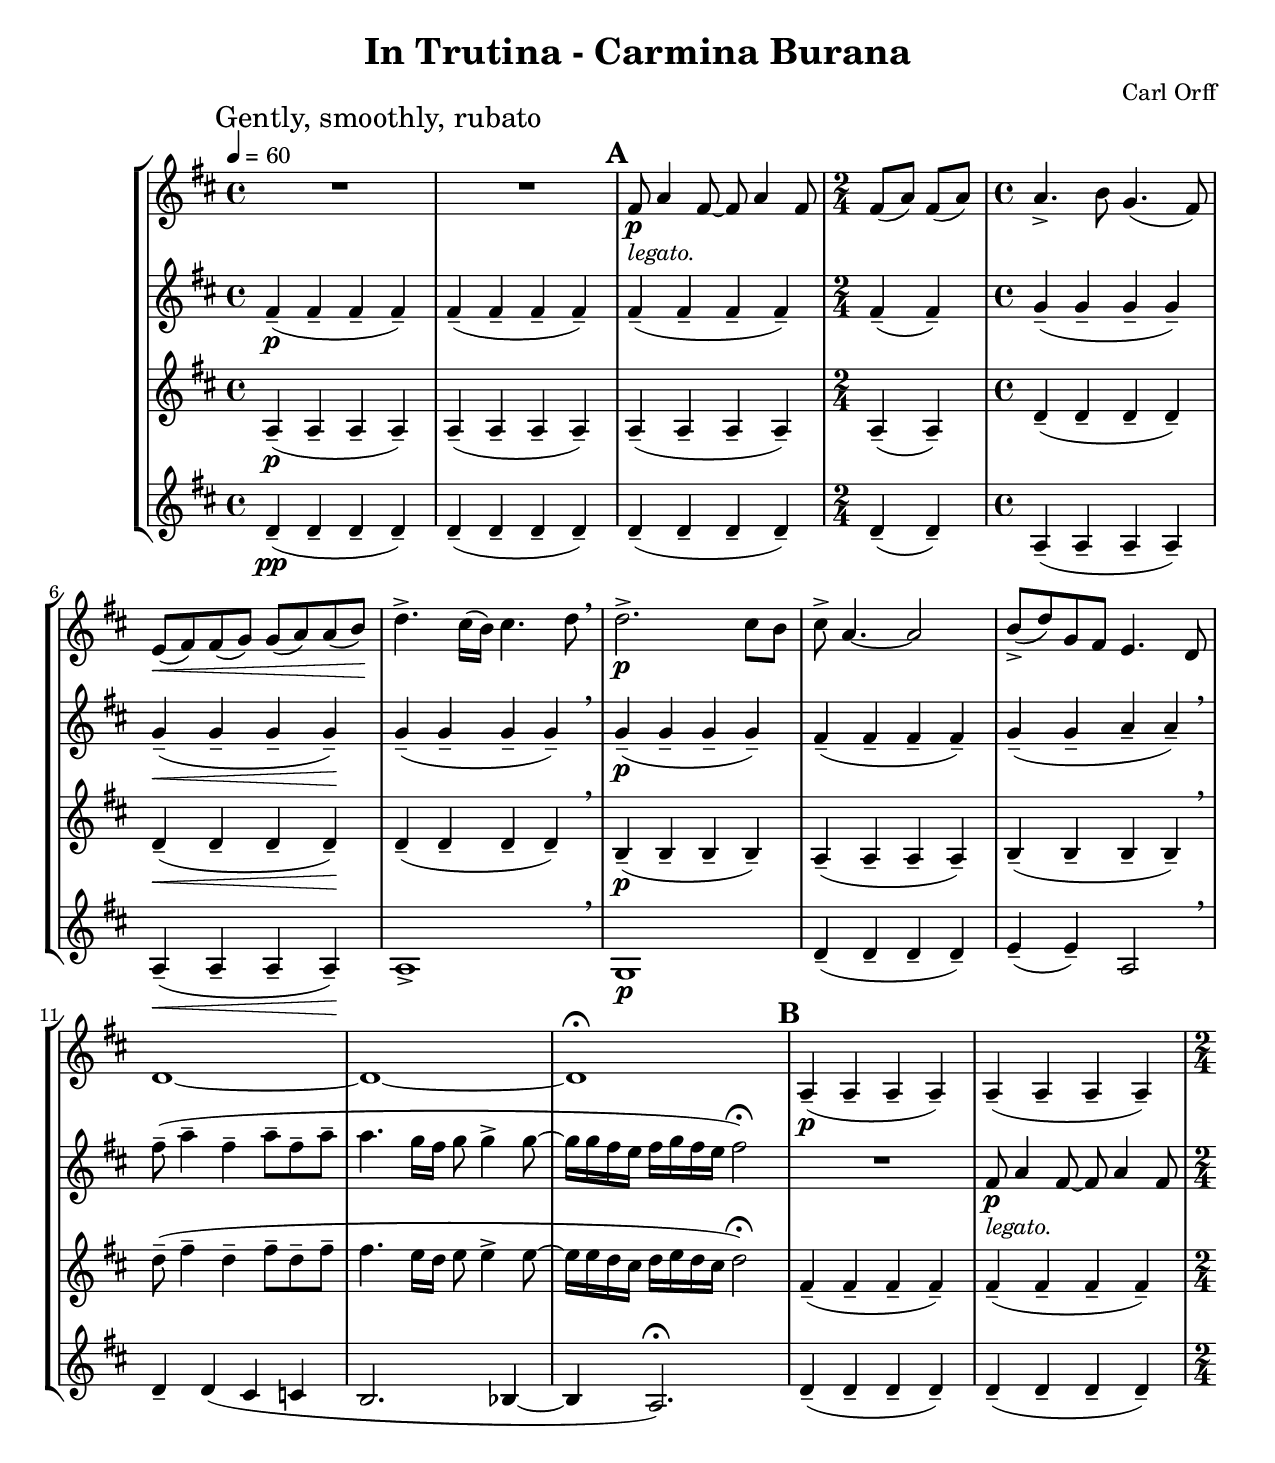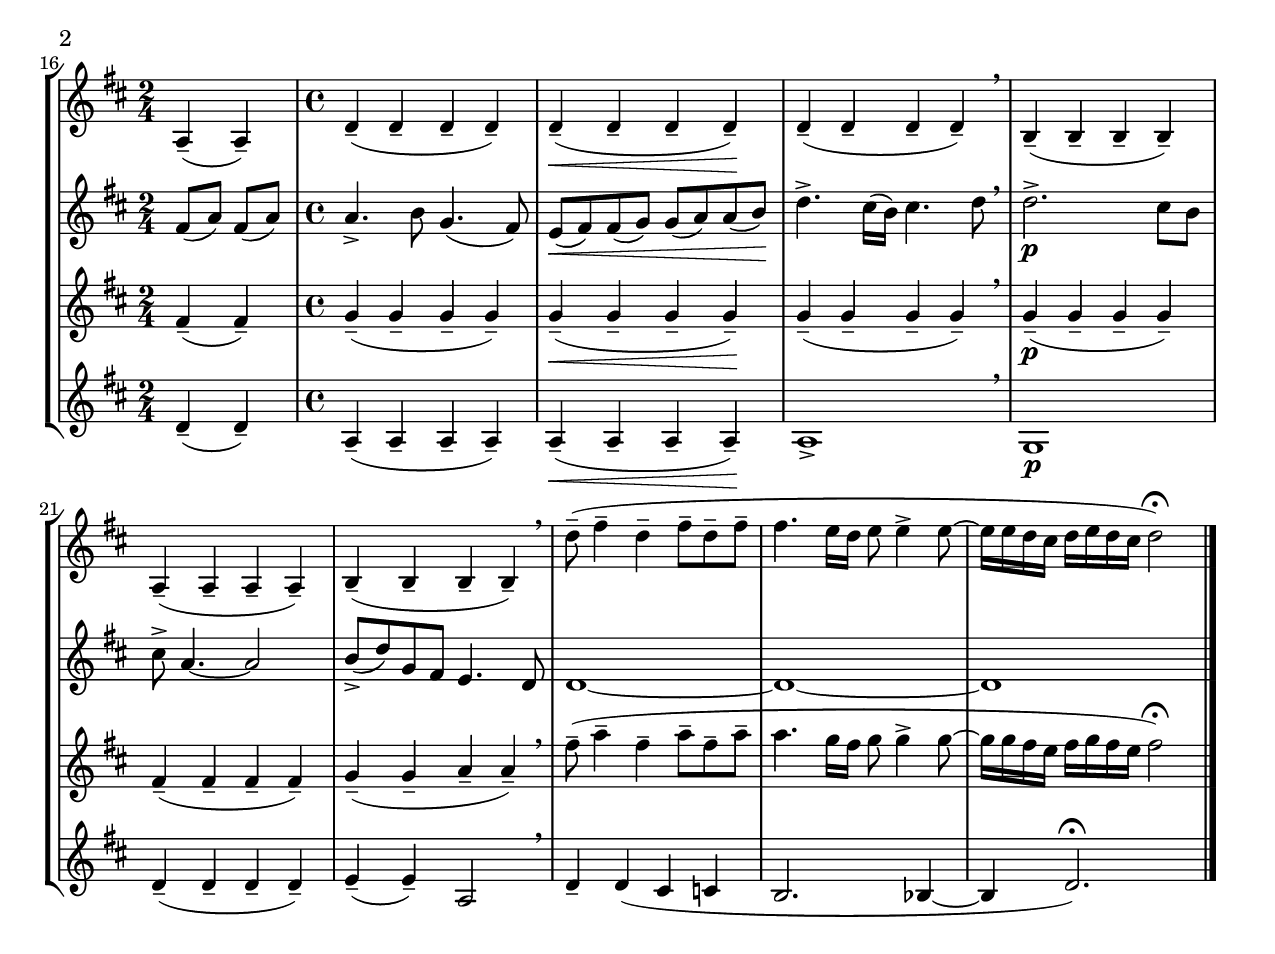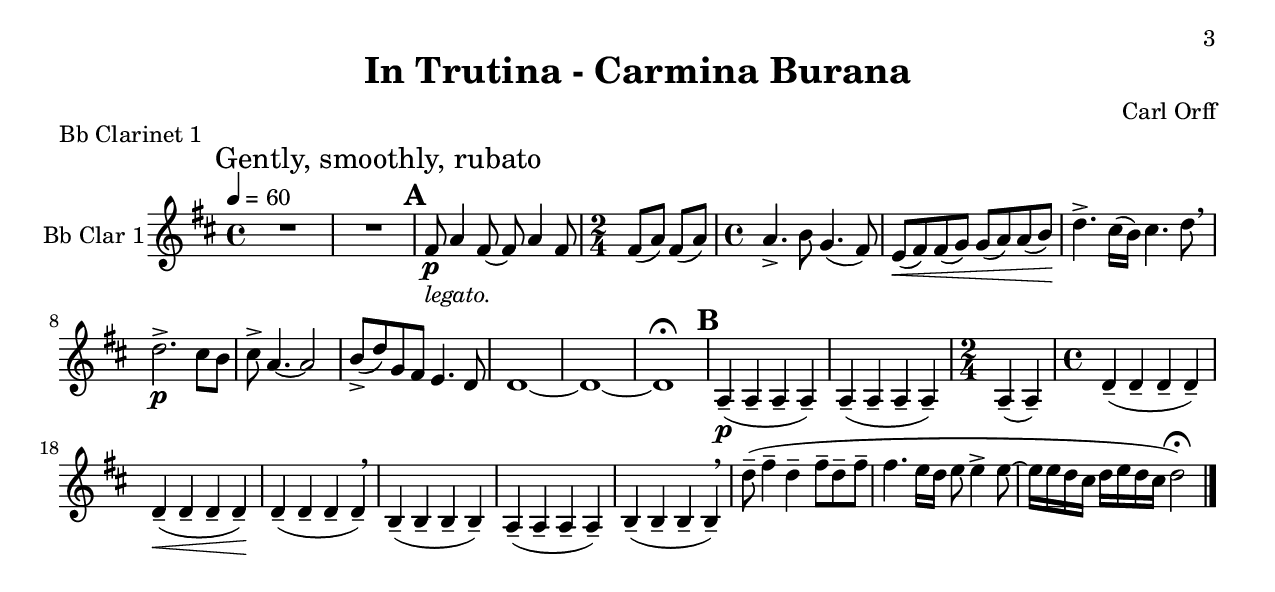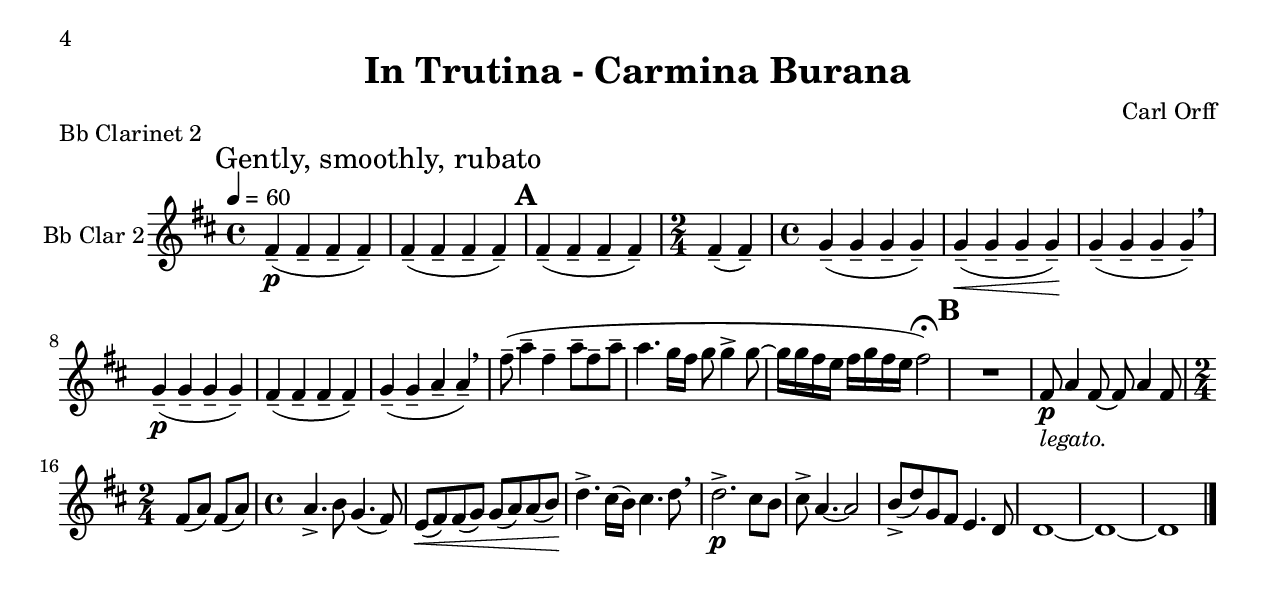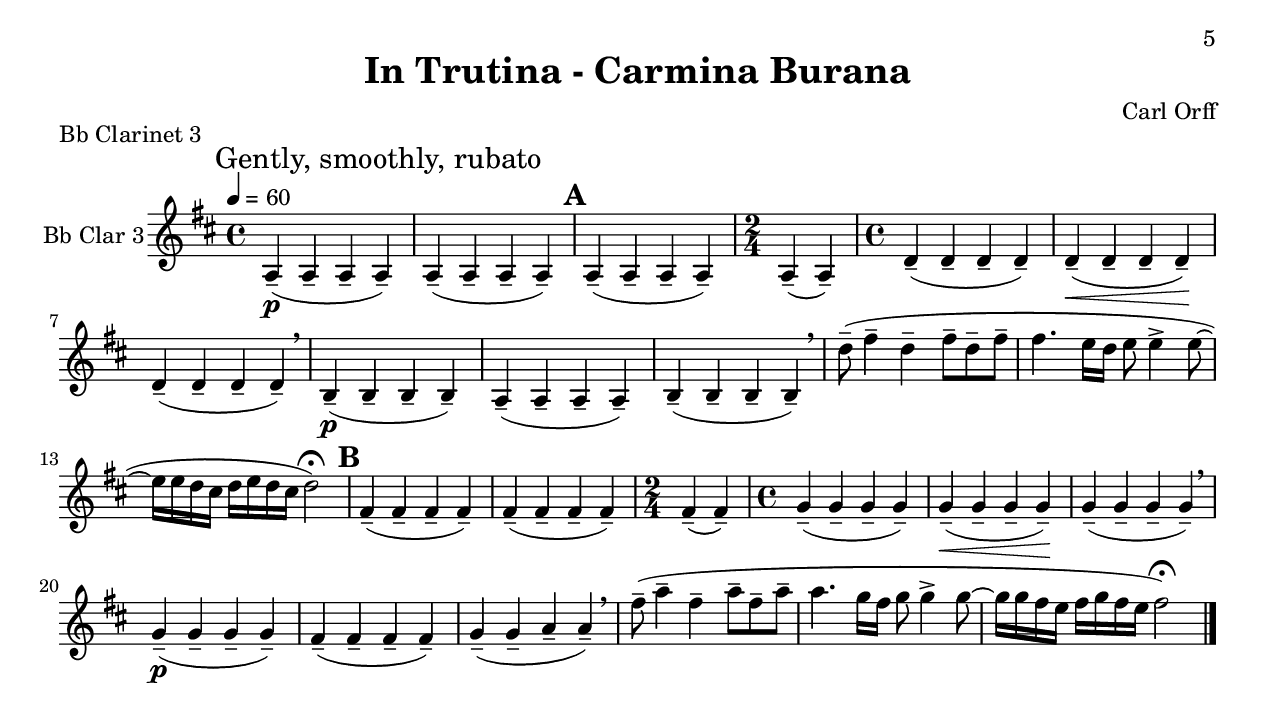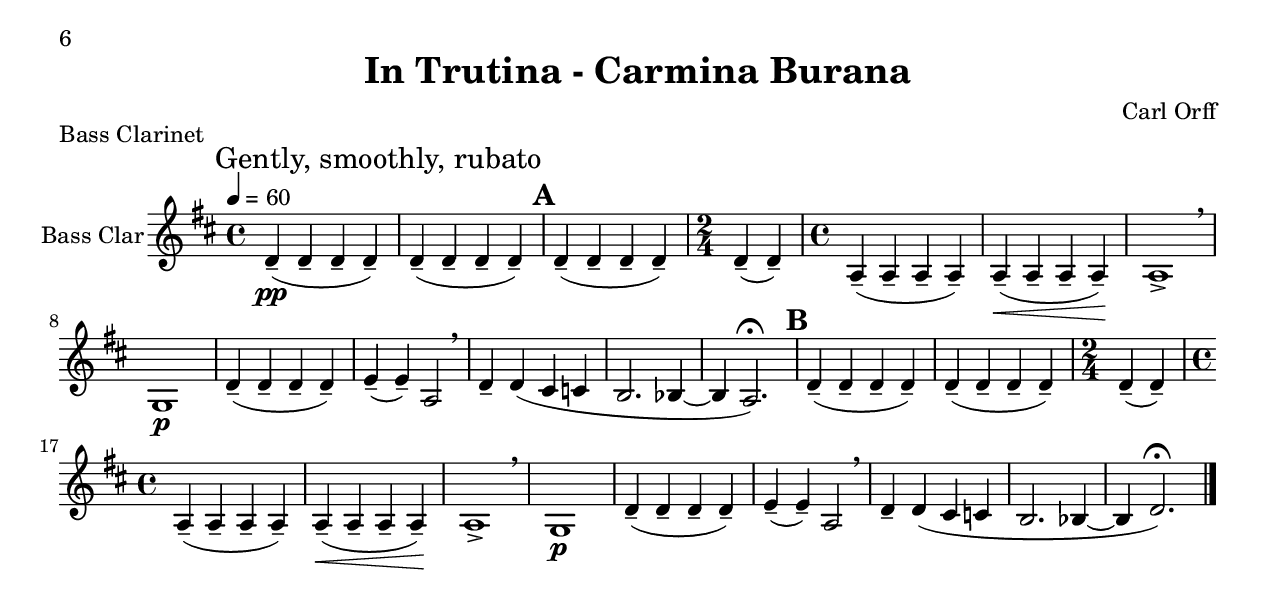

\version "2.16.0"
\include "english.ly"

\paper {
    #(set-paper-size "letter")
    ragged-last-bottom = ##t
}

common = {
    \time 4/4
    \key d \major
    \tempo 4 = 60
    \mark "Gently, smoothly, rubato"
}

legato = \markup { \italic "legato." }
cresc = \markup { \italic "cresc." }
dim   = \markup { \italic "dim." }
rit   = \markup { \italic "rit." }

clar_i = \relative c' {
    \common
    R1 |
    R1 |

    \mark \default
    fs8\p_\legato a4 fs8~fs8 a4 fs8 |
    \time 2/4
    fs8( a8) fs8( a8) |
    \time 4/4
    a4.-> b8 g4.( fs8) |
    e8(\< fs) fs( g) g( a) a( b)\! |
    d4.-> cs16( b) cs4. d8 \breathe |

    d2.->\p cs8 b8 |
    cs8-> a4.~ a2 |
    b8(-> d8) g, fs e4. d8 |

    d1~ |
    d1~ |
    d1\fermata |
    
    \mark \default
    a4--(\p  a-- a-- a--) |

    a4--( a-- a-- a--) |
    \time 2/4
    a4--( a--) |
    \time 4/4
    d4--( d-- d-- d--) |
    d4--(\< d-- d-- d--)\! |
    d4--( d-- d-- d--) \breathe |

    b4--( b-- b-- b--) |
    a4--( a-- a-- a--) |
    b4--( b-- b-- b--) \breathe |

    d'8--( fs4-- d4-- fs8-- d8-- fs-- |
    fs4. e16 d e8 e4-> e8~ |
    e16 e d cs d e d cs d2)\fermata |

    \bar "|."
}

clar_ii = \relative c' {
    \common
    fs4--(\p fs-- fs-- fs--) |
    fs4--( fs-- fs-- fs--) |

    \mark \default
    fs4--( fs-- fs-- fs--) |
    \time 2/4
    fs4--( fs--) |
    \time 4/4
    g4--( g-- g-- g--) |
    g4--(\< g-- g-- g--)\! |
    g4--( g-- g-- g--) \breathe |

    g4--(\p g-- g-- g--) |
    fs4--( fs-- fs-- fs--) |
    g4--( g-- a-- a--) \breathe |

    fs'8--( a4-- fs-- a8-- fs-- a-- |
    a4. g16 fs g8 g4-> g8~ |
    g16 g fs e fs g fs e fs2)\fermata |

    \mark \default
    R1 |
    fs,8\p_\legato a4 fs8~fs8 a4 fs8 |
    \time 2/4
    fs8( a8) fs8( a8) |
    \time 4/4
    a4.-> b8 g4.( fs8) |
    e8(\< fs) fs( g) g( a) a( b)\! |
    d4.-> cs16( b) cs4. d8 \breathe |

    d2.->\p cs8 b8 |
    cs8-> a4.~ a2 |
    b8(-> d8) g, fs e4. d8 |

    d1~ |
    d1~ |
    d1~ |
   

    \bar "|."
}


clar_iii = \relative c' {
    \common
    a4--(\p a-- a-- a--) |
    a4--(    a-- a-- a--) |

    \mark \default
    a4--( a-- a-- a--) |
    \time 2/4
    a4--( a--) |
    \time 4/4
    d4--( d-- d-- d--) |
    d4--(\< d-- d-- d--)\! |
    d4--( d-- d-- d--) \breathe |

    b4--(\p b-- b-- b--) |
    a4--( a-- a-- a--) |
    b4--( b-- b-- b--) \breathe |

    d'8--( fs4-- d4-- fs8-- d8-- fs-- |
    fs4. e16 d e8 e4-> e8~ |
    e16 e d cs d e d cs d2)\fermata |

    \mark \default
    fs,4--( fs-- fs-- fs--) |
    fs4--( fs-- fs-- fs--) |
    \time 2/4
    fs4--( fs--) |
    \time 4/4
    g4--( g-- g-- g--) |
    g4--(\< g-- g-- g--)\! |
    g4--( g-- g-- g--) \breathe |

    g4--(\p g-- g-- g--) |
    fs4--( fs-- fs-- fs--) |
    g4--( g-- a-- a--) \breathe |

    fs'8--( a4-- fs-- a8-- fs-- a-- |
    a4. g16 fs g8 g4-> g8~ |
    g16 g fs e fs g fs e fs2)\fermata |
    \bar "|."
}

clar_bass = \relative c' {
    \common
    d4--(\pp d-- d-- d--) |
    d4--( d-- d-- d--) |

    \mark \default
    d4--( d-- d-- d--) |
    \time 2/4
    d4--( d--) |
    \time 4/4
    a4--( a-- a-- a--) |
    a4--(\< a-- a-- a--)\! |
    a1-> \breathe |

    g1\p |
    d'4--( d-- d-- d--) |
    e4--( e4--) a,2 \breathe |

    d4-- d4( cs c |
    b2. bf4~ |
    bf4 a2.)\fermata |

    \mark \default
    d4--( d-- d-- d--) |
    d4--( d-- d-- d--) |
    \time 2/4
    d4--( d--) |
    \time 4/4
    a4--( a-- a-- a--) |
    a4--(\< a-- a-- a--)\! |
    a1-> \breathe |

    g1\p |
    d'4--( d-- d-- d--) |
    e4--( e4--) a,2 \breathe |

    d4-- d4( cs c |
    b2. bf4~ |
    bf4 d2.)\fermata |
    \bar "|."
}

\bookpart {

    \header {
        title = "In Trutina - Carmina Burana"
        composer = "Carl Orff"
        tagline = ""
    }

    \score {
        \new StaffGroup <<
            \new Staff {
                \set instrumentName="Bb Clar 1"
                \set Staff.midiInstrument = #"clarinet"
                \clar_i
            }
            \new Staff  {
                \set instrumentName="Bb Clar 2"
                \set Staff.midiInstrument = #"clarinet"
                \clar_ii
            }
            \new Staff {
                \set instrumentName="Bb Clar 3"
                \set Staff.midiInstrument = #"clarinet"
                \clar_iii
            }
            \new Staff {
                \set instrumentName="Bass Clar"
                \set Staff.midiInstrument = #"baritone sax"
                \clar_bass
            }
            >>

        \layout { }

        \midi {}
    }
}

\paper {
    ragged-bottom = ##t
}

\bookpart {
    \header {
        title = "In Trutina - Carmina Burana"
        composer = "Carl Orff"
        piece = "Bb Clarinet 1"
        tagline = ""
    }

    \score {
        \new Staff \with { instrumentName="Bb Clar 1" } \clar_i
    }
}

\bookpart {
    \header {
        title = "In Trutina - Carmina Burana"
        composer = "Carl Orff"
        piece = "Bb Clarinet 2"
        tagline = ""
    }

    \score {
        \new Staff \with { instrumentName="Bb Clar 2" } \clar_ii
    }
}

\bookpart {
    \header {
        title = "In Trutina - Carmina Burana"
        composer = "Carl Orff"
        piece = "Bb Clarinet 3"
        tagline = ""
    }

    \score {
        \new Staff \with { instrumentName="Bb Clar 3" } \clar_iii
    }
}

\bookpart {
    \header {
        title = "In Trutina - Carmina Burana"
        composer = "Carl Orff"
        piece = "Bass Clarinet"
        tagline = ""
    }

    \score {
        \new Staff \with { instrumentName="Bass Clar" } \clar_bass
    }
}
